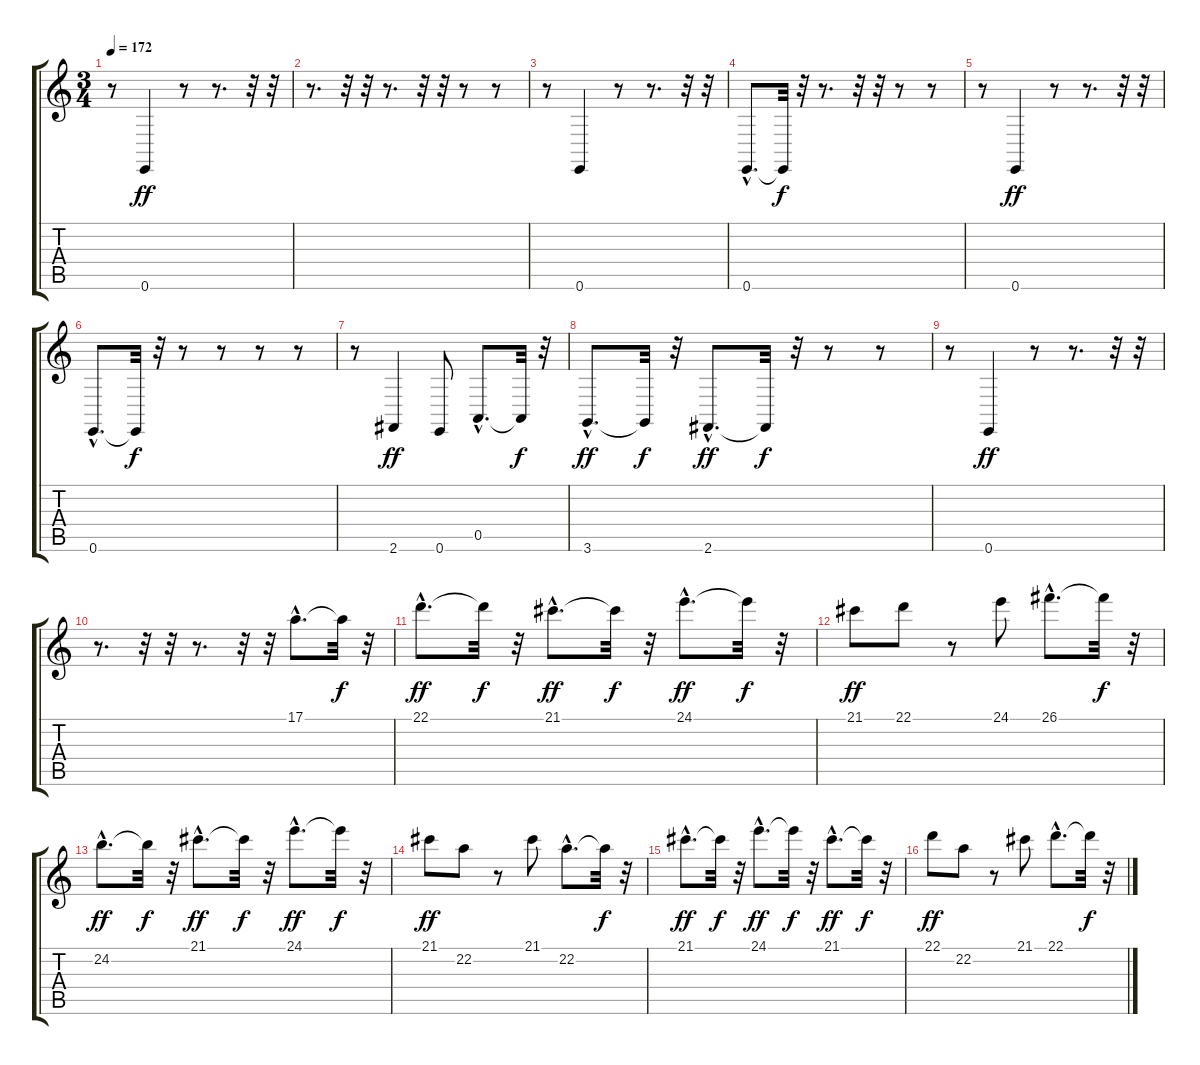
\track "" {instrument lead1square}
\staff {score tabs}
\tuning (E4 B3 G3 D3 A2 E2) {hide}
\ts (3 4)
\tempo 172
\clef g2
\ks c
r.8{dy f} 0.6.4{dy ff} r.8 r.8{d} r.32 r.32 |
r.8{d} r.32 r.32 r.8{d} r.32 r.32 r.8 r.8 |
r.8 0.6.4 r.8 r.8{d} r.32 r.32 |
0.6{hac}.8{d} 0.6{t}.32{dy f} r.32 r.8{d} r.32 r.32 r.8 r.8 |
r.8 0.6.4{dy ff} r.8 r.8{d} r.32 r.32 |
0.6{hac}.8{d} 0.6{t}.32{dy f} r.32 r.8 r.8 r.8 r.8 |
r.8 2.6.4{dy ff} 0.6.8 0.5{hac}.8{d} 0.5{t}.32{dy f} r.32 |
3.6{hac}.8{d dy ff} 3.6{t}.32{dy f} r.32 2.6{hac}.8{d dy ff} 2.6{t}.32{dy f} r.32 r.8 r.8 |
r.8 0.6.4{dy ff} r.8 r.8{d} r.32 r.32 |
r.8{d} r.32 r.32 r.8{d} r.32 r.32 17.1{hac}.8{d} 17.1{t}.32{dy f} r.32 |
22.1{hac}.8{d dy ff} 22.1{t}.32{dy f} r.32 21.1{hac}.8{d dy ff} 21.1{t}.32{dy f} r.32 24.1{hac}.8{d dy ff} 24.1{t}.32{dy f} r.32 |
21.1.8{dy ff} 22.1.8 r.8 24.1.8 26.1{hac}.8{d} 26.1{t}.32{dy f} r.32 |
24.2{hac}.8{d dy ff} 24.2{t}.32{dy f} r.32 21.1{hac}.8{d dy ff} 21.1{t}.32{dy f} r.32 24.1{hac}.8{d dy ff} 24.1{t}.32{dy f} r.32 |
21.1.8{dy ff} 22.2.8 r.8 21.1.8 22.2{hac}.8{d} 22.2{t}.32{dy f} r.32 |
21.1{hac}.8{d dy ff} 21.1{t}.32{dy f} r.32 24.1{hac}.8{d dy ff} 24.1{t}.32{dy f} r.32 21.1{hac}.8{d dy ff} 21.1{t}.32{dy f} r.32 |
22.1.8{dy ff} 22.2.8 r.8 21.1.8 22.1{hac}.8{d} 22.1{t}.32{dy f} r.32
